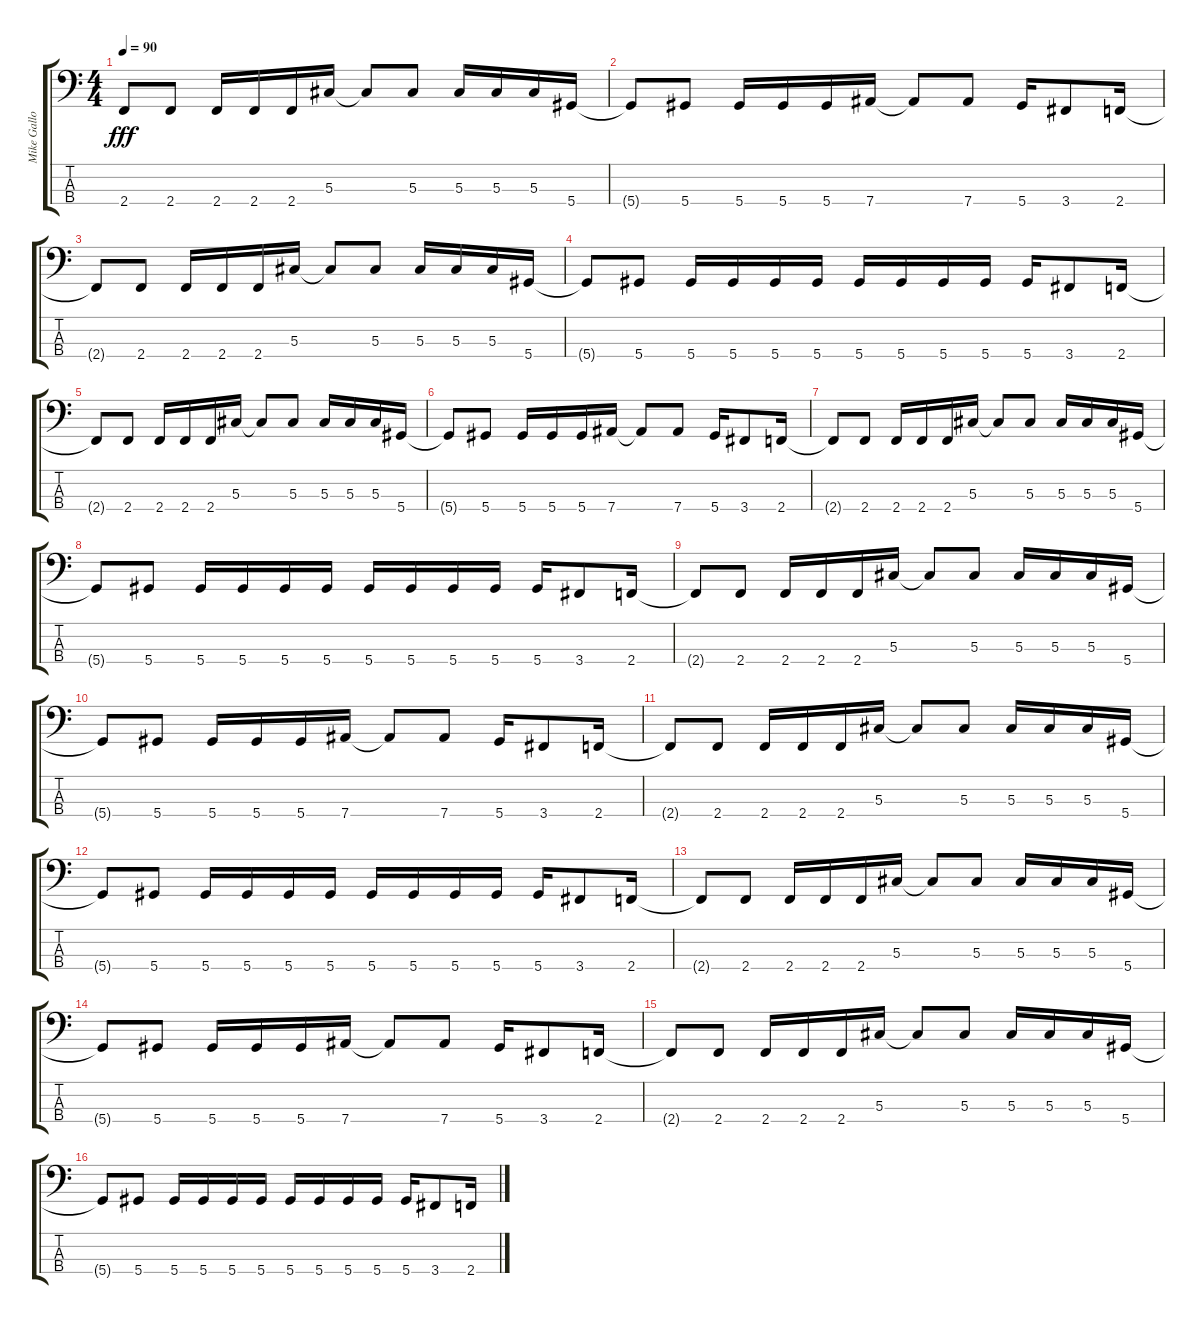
\track ("Mike Gallo" "Mike Gallo") {instrument electricbasspick}
\staff {score tabs}
\tuning (Gb2 Db2 Ab1 Eb1) {hide}
\ts (4 4)
\tempo 90
\clef f4
\ks c
2.4{t}.8{dy fff} 2.4.8 2.4.16 2.4.16 2.4.16 5.3.16 5.3{t}.8 5.3.8 5.3.16 5.3.16 5.3.16 5.4.16 |
5.4{t}.8 5.4.8 5.4.16 5.4.16 5.4.16 7.4.16 7.4{t}.8 7.4.8 5.4.16 3.4.8 2.4.16 |
2.4{t}.8 2.4.8 2.4.16 2.4.16 2.4.16 5.3.16 5.3{t}.8 5.3.8 5.3.16 5.3.16 5.3.16 5.4.16 |
5.4{t}.8 5.4.8 5.4.16 5.4.16 5.4.16 5.4.16 5.4.16 5.4.16 5.4.16 5.4.16 5.4.16 3.4.8 2.4.16 |
2.4{t}.8 2.4.8 2.4.16 2.4.16 2.4.16 5.3.16 5.3{t}.8 5.3.8 5.3.16 5.3.16 5.3.16 5.4.16 |
5.4{t}.8 5.4.8 5.4.16 5.4.16 5.4.16 7.4.16 7.4{t}.8 7.4.8 5.4.16 3.4.8 2.4.16 |
2.4{t}.8 2.4.8 2.4.16 2.4.16 2.4.16 5.3.16 5.3{t}.8 5.3.8 5.3.16 5.3.16 5.3.16 5.4.16 |
5.4{t}.8 5.4.8 5.4.16 5.4.16 5.4.16 5.4.16 5.4.16 5.4.16 5.4.16 5.4.16 5.4.16 3.4.8 2.4.16 |
2.4{t}.8 2.4.8 2.4.16 2.4.16 2.4.16 5.3.16 5.3{t}.8 5.3.8 5.3.16 5.3.16 5.3.16 5.4.16 |
5.4{t}.8 5.4.8 5.4.16 5.4.16 5.4.16 7.4.16 7.4{t}.8 7.4.8 5.4.16 3.4.8 2.4.16 |
2.4{t}.8 2.4.8 2.4.16 2.4.16 2.4.16 5.3.16 5.3{t}.8 5.3.8 5.3.16 5.3.16 5.3.16 5.4.16 |
5.4{t}.8 5.4.8 5.4.16 5.4.16 5.4.16 5.4.16 5.4.16 5.4.16 5.4.16 5.4.16 5.4.16 3.4.8 2.4.16 |
2.4{t}.8 2.4.8 2.4.16 2.4.16 2.4.16 5.3.16 5.3{t}.8 5.3.8 5.3.16 5.3.16 5.3.16 5.4.16 |
5.4{t}.8 5.4.8 5.4.16 5.4.16 5.4.16 7.4.16 7.4{t}.8 7.4.8 5.4.16 3.4.8 2.4.16 |
2.4{t}.8 2.4.8 2.4.16 2.4.16 2.4.16 5.3.16 5.3{t}.8 5.3.8 5.3.16 5.3.16 5.3.16 5.4.16 |
5.4{t}.8 5.4.8 5.4.16 5.4.16 5.4.16 5.4.16 5.4.16 5.4.16 5.4.16 5.4.16 5.4.16 3.4.8 2.4.16
